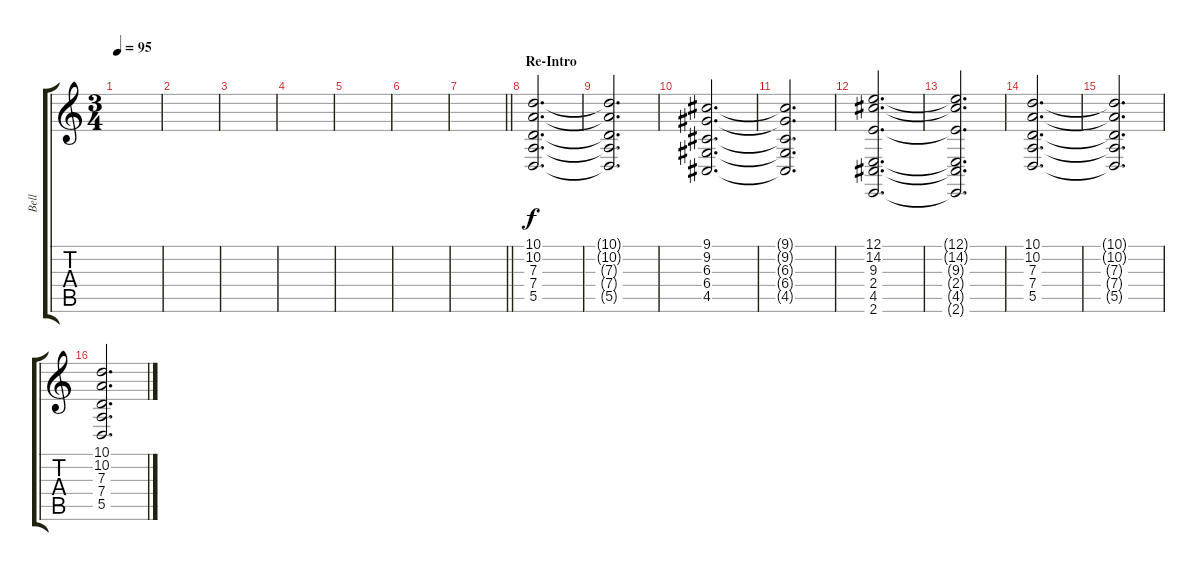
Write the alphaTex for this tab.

\track ("Bell" "Bell") {instrument tubularbells}
\staff {score tabs}
\tuning (E4 B3 G3 D3 A2 D2) {hide}
\ts (3 4)
\tempo 95
\clef g2
\ks c
|
|
|
|
|
|
\barLineRight lightlight
|
\section ("" "Re-Intro")
(10.1 10.2 7.3 7.4 5.5).2{d} |
(10.1{t} 10.2{t} 7.3{t} 7.4{t} 5.5{t}).2{d} |
(9.1 9.2 6.3 6.4 4.5).2{d} |
(9.1{t} 9.2{t} 6.3{t} 6.4{t} 4.5{t}).2{d} |
(12.1 14.2 9.3 2.4 4.5 2.6).2{d} |
(12.1{t} 14.2{t} 9.3{t} 2.4{t} 4.5{t} 2.6{t}).2{d} |
(10.1 10.2 7.3 7.4 5.5).2{d} |
(10.1{t} 10.2{t} 7.3{t} 7.4{t} 5.5{t}).2{d} |
(10.1 10.2 7.3 7.4 5.5).2{d}
